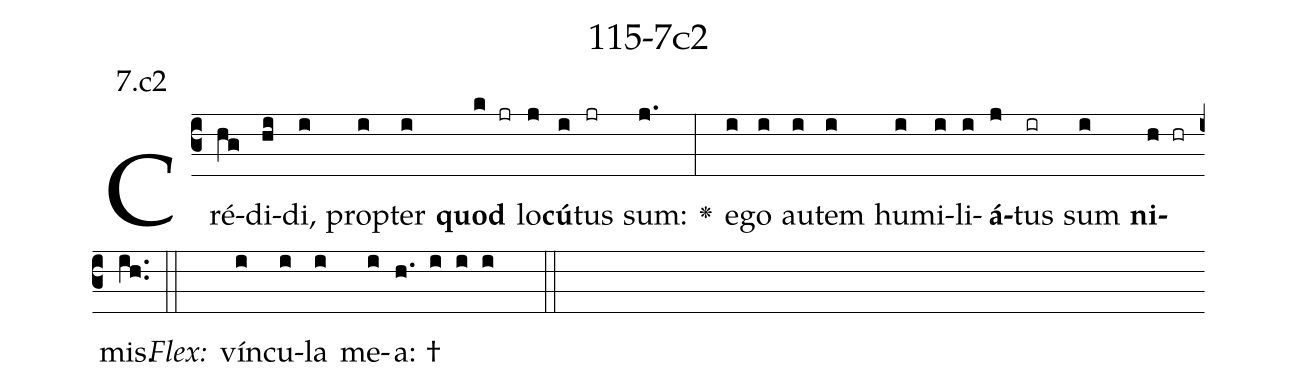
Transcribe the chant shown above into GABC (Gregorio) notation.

name: 115-7c2;
annotation: 7.c2;
%%
(c3)Cré(hg)di(hi)di,(i) prop(i)ter(i) <b>quod</b>(k jr) lo(j)<b>cú</b>(i)tus(jr) sum:(j.) <v>\greheightstar</v>(:) e(i)go(i) au(i)tem(i) hu(i)mi(i)li(i)<b>á</b>(j)tus(ir) sum(i) <b>ni</b>(h hr)mis.(ih..) (::)
<i>Flex:</i>()  vín(i)cu(i)la(i) me(i)a: †(h. i i i  ::)

%E(i) u(i) o(j) u(i) a(h) e.(ih..) (::)
